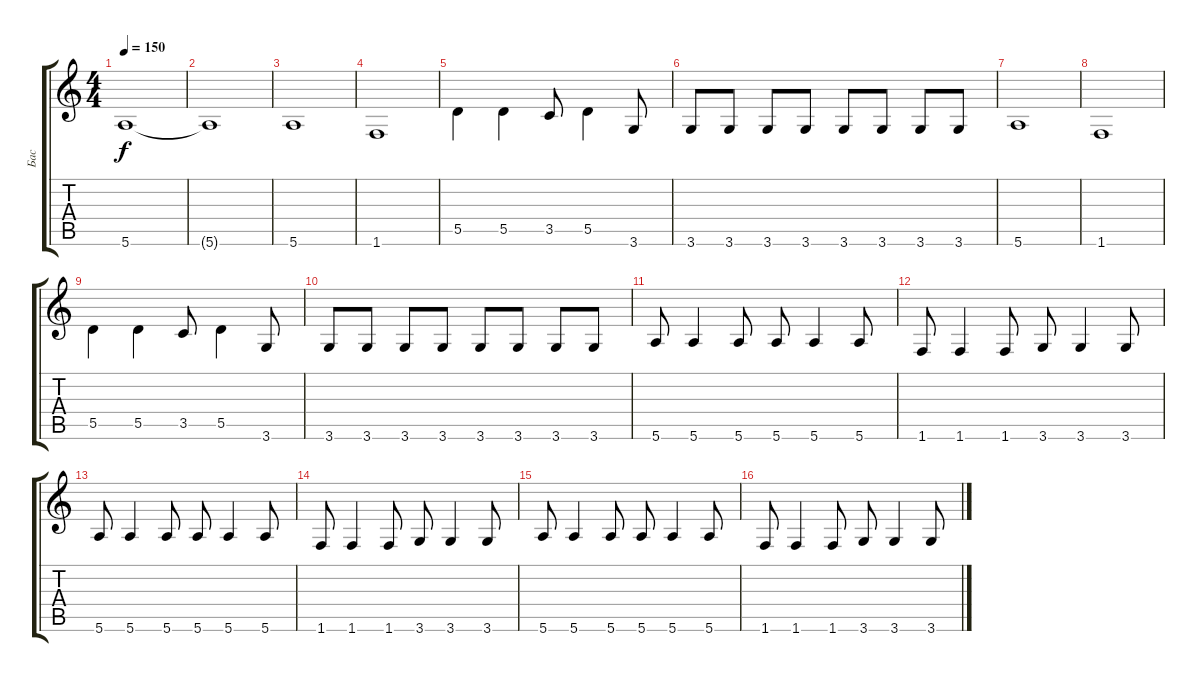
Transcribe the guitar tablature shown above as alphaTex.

\track ("Бас" "Бас") {instrument electricbassfinger}
\staff {score tabs}
\tuning (E4 B3 G3 D3 A2 E2) {hide}
\ts (4 4)
\tempo 150
\clef g2
\ks c
5.6.1{dy f} |
5.6{t}.1 |
5.6.1 |
1.6.1 |
5.5.4{beam Down} 5.5.4{beam Down} 3.5.8 5.5.4{beam Down} 3.6.8 |
3.6.8 3.6.8 3.6.8 3.6.8 3.6.8 3.6.8 3.6.8 3.6.8 |
5.6.1 |
1.6.1 |
5.5.4{beam Down} 5.5.4{beam Down} 3.5.8 5.5.4{beam Down} 3.6.8 |
3.6.8 3.6.8 3.6.8 3.6.8 3.6.8 3.6.8 3.6.8 3.6.8 |
5.6.8 5.6.4 5.6.8 5.6.8 5.6.4 5.6.8 |
1.6.8 1.6.4 1.6.8 3.6.8 3.6.4 3.6.8 |
5.6.8 5.6.4 5.6.8 5.6.8 5.6.4 5.6.8 |
1.6.8 1.6.4 1.6.8 3.6.8 3.6.4 3.6.8 |
5.6.8 5.6.4 5.6.8 5.6.8 5.6.4 5.6.8 |
1.6.8 1.6.4 1.6.8 3.6.8 3.6.4 3.6.8
